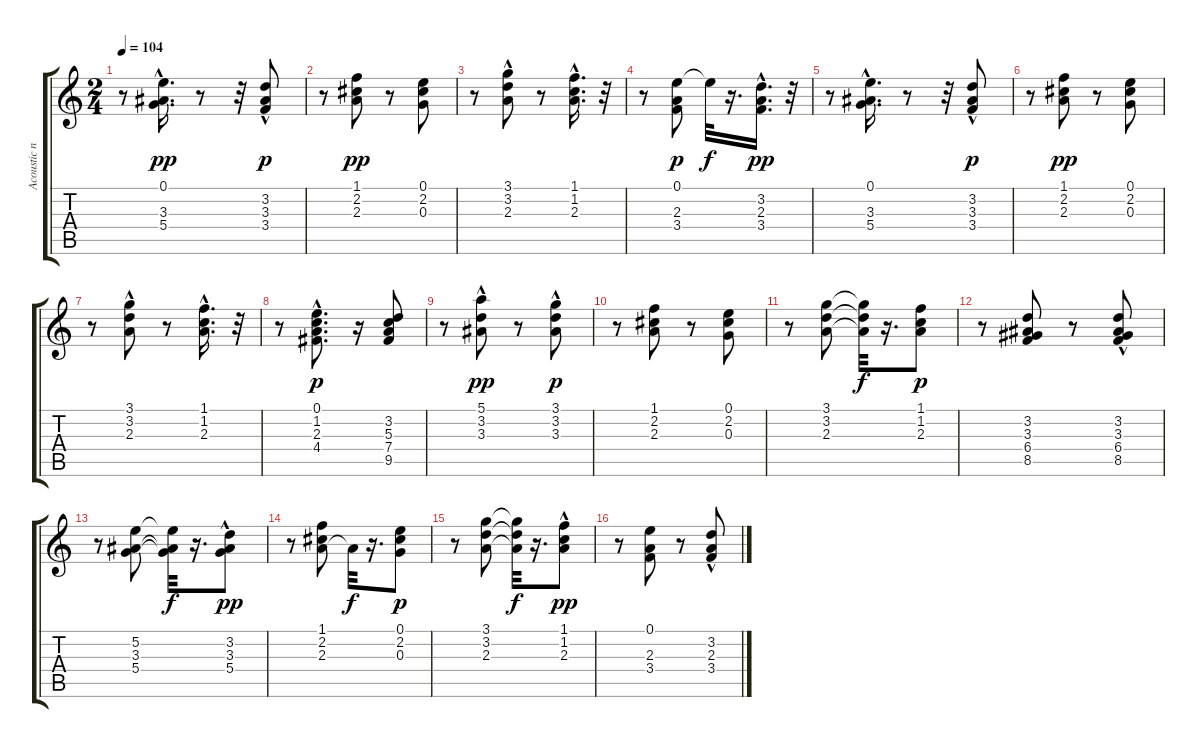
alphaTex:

\track ("Acoustic nylon" "Acoustic n") {instrument acousticguitarnylon}
\staff {score tabs}
\tuning (E4 B3 G3 D3 A2 E2) {hide}
\ts (2 4)
\tempo 104
\clef g2
\ks c
r.8{dy p} (0.1{hac} 3.3{hac} 5.4{hac}).16{d dy pp} r.8 r.32 (3.2 3.3{hac} 3.4{hac}).8{dy p} |
r.8 (1.1 2.2 2.3).8{dy pp} r.8 (0.1 2.2 0.3).8 |
r.8 (3.1 3.2{hac} 2.3).8 r.8 (1.1{hac} 1.2{hac} 2.3{hac}).16{d} r.32 |
r.8 (0.1 2.3 3.4).8{dy p} 0.1{t}.32{dy f} r.16{d} (3.2{hac} 2.3{hac} 3.4{hac}).16{d dy pp} r.32 |
r.8 (0.1{hac} 3.3{hac} 5.4{hac}).16{d} r.8 r.32 (3.2 3.3{hac} 3.4{hac}).8{dy p} |
r.8 (1.1 2.2 2.3).8{dy pp} r.8 (0.1 2.2 0.3).8 |
r.8 (3.1 3.2{hac} 2.3).8 r.8 (1.1{hac} 1.2{hac} 2.3{hac}).16{d} r.32 |
r.8 (0.1{hac} 1.2{hac} 2.3 4.4{hac}).8{d dy p} r.16 (3.2 5.3 7.4 9.5).8 |
r.8 (5.1 3.2 3.3{hac}).8{dy pp} r.8 (3.1{hac} 3.2 3.3{hac}).8{dy p} |
r.8 (1.1 2.2 2.3).8 r.8 (0.1 2.2 0.3).8 |
r.8 (3.1 3.2 2.3).8 (3.1{t} 3.2{t} 2.3{t}).32{dy f} r.16{d} (1.1 1.2 2.3).8{dy p} |
r.8 (3.2 3.3 6.4 8.5).8 r.8 (3.2 3.3 6.4{hac} 8.5{hac}).8 |
r.8 (5.2 3.3 5.4).8 (5.2{t} 3.3{t} 5.4{t}).32{dy f} r.16{d} (3.2 3.3{hac} 5.4).8{dy pp} |
r.8 (1.1 2.2 2.3).8 2.3{t}.32{dy f} r.16{d} (0.1 2.2 0.3).8{dy p} |
r.8 (3.1 3.2 2.3).8 (3.1{t} 3.2{t} 2.3{t}).32{dy f} r.16{d} (1.1{hac} 1.2{hac} 2.3).8{dy pp} |
r.8 (0.1 2.3 3.4).8 r.8 (3.2 2.3{hac} 3.4{hac}).8
